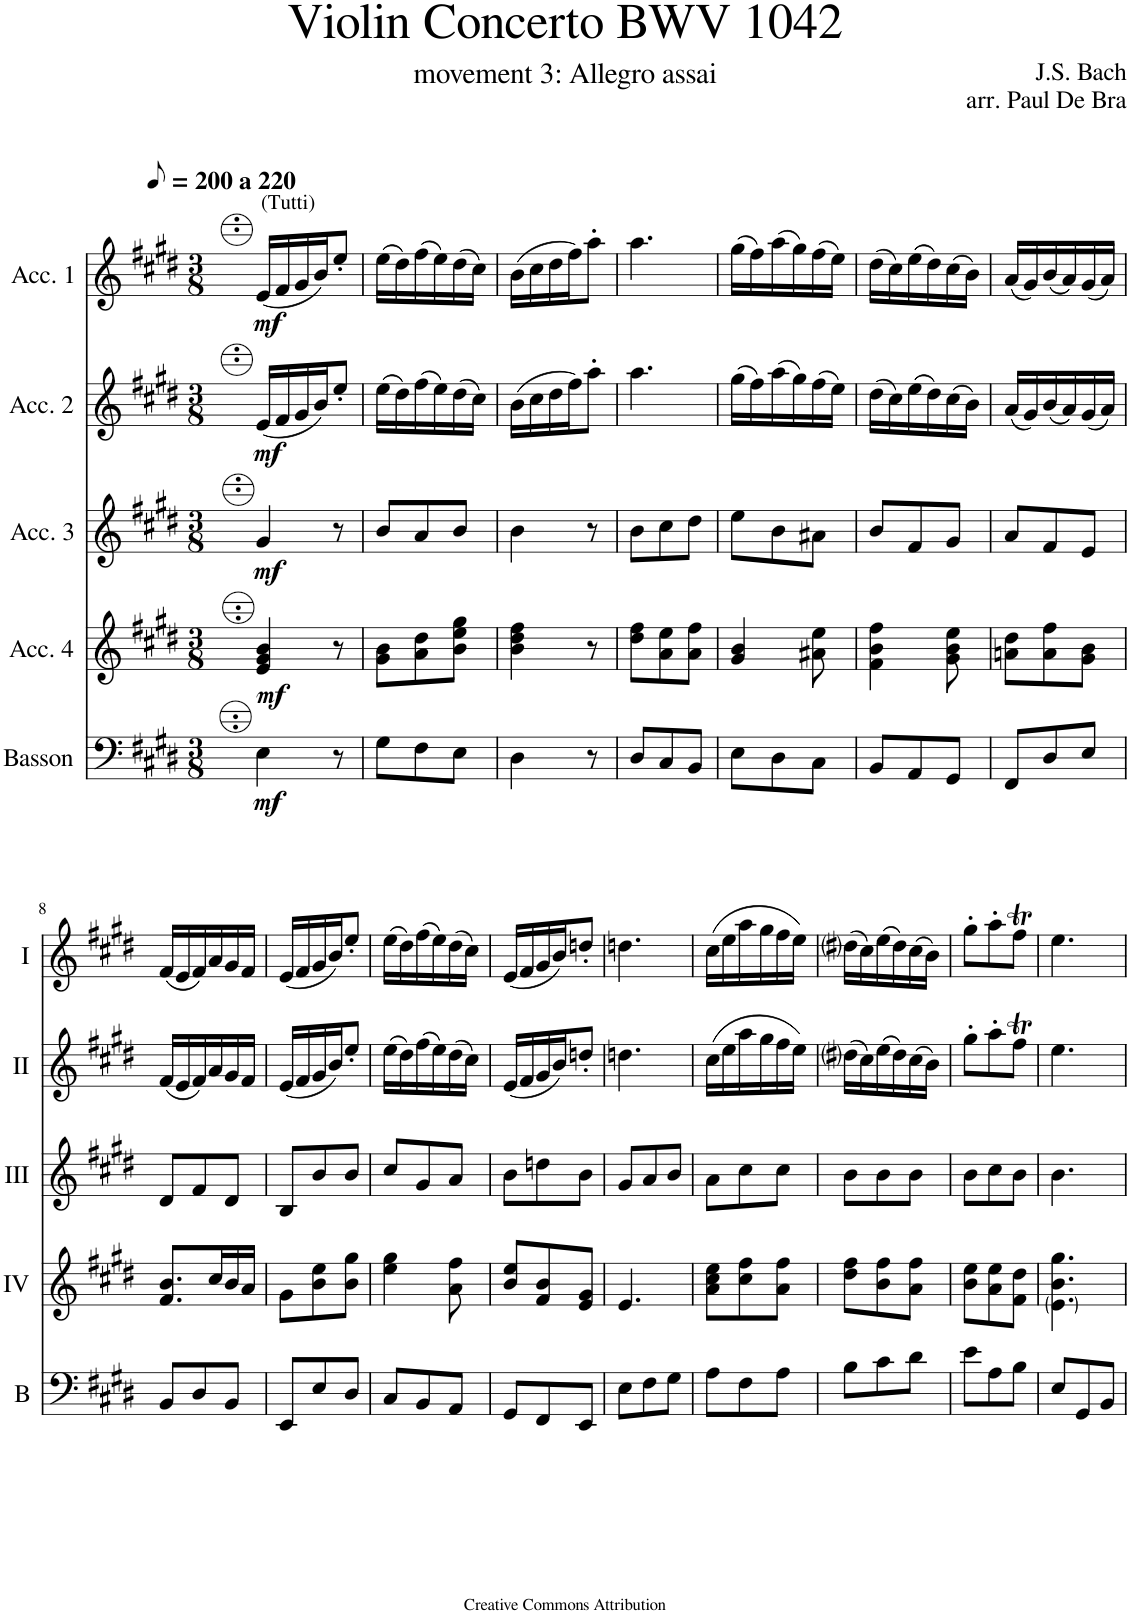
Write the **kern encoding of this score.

**kern	**dynam	**kern	**dynam	**kern	**dynam	**kern	**dynam	**kern	**dynam
*part5	*part5	*part4	*part4	*part3	*part3	*part2	*part2	*part1	*part1
*staff5	*staff5	*staff4	*staff4	*staff3	*staff3	*staff2	*staff2	*staff1	*staff1
*I"Basson	*	*I"Acc. 4	*	*I"Acc. 3	*	*I"Acc. 2	*	*I"Acc. 1	*
*I'B	*	*	*	*	*	*	*	*	*
*clefF4	*	*clefG2	*	*clefG2	*	*clefG2	*	*clefG2	*
*Trd7c12	*	*Trd7c12	*	*	*	*	*	*	*
*k[f#c#g#d#]	*	*k[f#c#g#d#]	*	*k[f#c#g#d#]	*	*k[f#c#g#d#]	*	*k[f#c#g#d#]	*
*M3/8	*	*M3/8	*	*M3/8	*	*M3/8	*	*M3/8	*
*MM100	*	*MM100	*	*MM100	*	*MM100	*	*MM100	*
=1	=1	=1	=1	=1	=1	=1	=1	=1	=1
!	!	!	!	!	!	!	!	!LO:TX:a:B:t=a 220	!
!	!	!	!	!	!	!	!	!LO:TX:a:t=(Tutti)	!
!	!LO:DY:b	!	!LO:DY:b	!	!LO:DY:b	!	!LO:DY:b	!	!LO:DY:b
4E\	mf	4e/ 4g#/ 4b/	mf	4g#/	mf	(16e/LL	mf	(16e/LL	mf
.	.	.	.	.	.	16f#/	.	16f#/	.
.	.	.	.	.	.	16g#/	.	16g#/	.
.	.	.	.	.	.	16b/J)	.	16b/J)	.
8r	.	8r	.	8r	.	8ee'/J	.	8ee'/J	.
=2	=2	=2	=2	=2	=2	=2	=2	=2	=2
8G#\L	.	8g#\ 8b\L	.	8b/L	.	(16ee\LL	.	(16ee\LL	.
.	.	.	.	.	.	16dd#\)	.	16dd#\)	.
8F#\	.	8a\ 8dd#\	.	8a/	.	(16ff#\	.	(16ff#\	.
.	.	.	.	.	.	16ee\)	.	16ee\)	.
8E\J	.	8b\ 8ee\ 8gg#\J	.	8b/J	.	(16dd#\	.	(16dd#\	.
.	.	.	.	.	.	16cc#\JJ)	.	16cc#\JJ)	.
=3	=3	=3	=3	=3	=3	=3	=3	=3	=3
4D#\	.	4b\ 4dd#\ 4ff#\	.	4b\	.	(16b\LL	.	(16b\LL	.
.	.	.	.	.	.	16cc#\	.	16cc#\	.
.	.	.	.	.	.	16dd#\	.	16dd#\	.
.	.	.	.	.	.	16ff#\J)	.	16ff#\J)	.
8r	.	8r	.	8r	.	8aa'\J	.	8aa'\J	.
=4	=4	=4	=4	=4	=4	=4	=4	=4	=4
8D#/L	.	8dd#\ 8ff#\L	.	8b\L	.	4.aa\	.	4.aa\	.
8C#/	.	8a\ 8ee\	.	8cc#\	.	.	.	.	.
8BB/J	.	8a\ 8ff#\J	.	8dd#\J	.	.	.	.	.
=5	=5	=5	=5	=5	=5	=5	=5	=5	=5
8E\L	.	4g#/ 4b/	.	8ee\L	.	(16gg#\LL	.	(16gg#\LL	.
.	.	.	.	.	.	16ff#\)	.	16ff#\)	.
8D#\	.	.	.	8b\	.	(16aa\	.	(16aa\	.
.	.	.	.	.	.	16gg#\)	.	16gg#\)	.
8C#\J	.	8a#X\ 8ee\	.	8a#X\J	.	(16ff#\	.	(16ff#\	.
.	.	.	.	.	.	16ee\JJ)	.	16ee\JJ)	.
=6	=6	=6	=6	=6	=6	=6	=6	=6	=6
8BB/L	.	4f#\ 4b\ 4ff#\	.	8b/L	.	(16dd#\LL	.	(16dd#\LL	.
.	.	.	.	.	.	16cc#\)	.	16cc#\)	.
8AA/	.	.	.	8f#/	.	(16ee\	.	(16ee\	.
.	.	.	.	.	.	16dd#\)	.	16dd#\)	.
8GG#/J	.	8g#\ 8b\ 8ee\	.	8g#/J	.	(16cc#\	.	(16cc#\	.
.	.	.	.	.	.	16b\JJ)	.	16b\JJ)	.
=7	=7	=7	=7	=7	=7	=7	=7	=7	=7
8FF#/L	.	8an\ 8dd#\L	.	8a/L	.	(16a/LL	.	(16a/LL	.
.	.	.	.	.	.	16g#/)	.	16g#/)	.
8D#/	.	8a\ 8ff#\	.	8f#/	.	(16b/	.	(16b/	.
.	.	.	.	.	.	16a/)	.	16a/)	.
8E/J	.	8g#\ 8b\J	.	8e/J	.	(16g#/	.	(16g#/	.
.	.	.	.	.	.	16a/JJ)	.	16a/JJ)	.
!!LO:LB:g=z
=8	=8	=8	=8	=8	=8	=8	=8	=8	=8
8BB/L	.	8.f#/ 8.b/L	.	8d#/L	.	(16f#/LL	.	(16f#/LL	.
.	.	.	.	.	.	16e/	.	16e/	.
8D#/	.	.	.	8f#/	.	16f#/)	.	16f#/)	.
.	.	16cc#/L	.	.	.	16a/	.	16a/	.
8BB/J	.	16b/	.	8d#/J	.	16g#/	.	16g#/	.
.	.	16a/JJ	.	.	.	16f#/JJ	.	16f#/JJ	.
=9	=9	=9	=9	=9	=9	=9	=9	=9	=9
8EE/L	.	8g#\L	.	8B/L	.	(16e/LL	.	(16e/LL	.
.	.	.	.	.	.	16f#/	.	16f#/	.
8E/	.	8b\ 8ee\	.	8b/	.	16g#/	.	16g#/	.
.	.	.	.	.	.	16b/J)	.	16b/J)	.
8D#/J	.	8b\ 8gg#\J	.	8b/J	.	8ee'/J	.	8ee'/J	.
=10	=10	=10	=10	=10	=10	=10	=10	=10	=10
8C#/L	.	4ee\ 4gg#\	.	8cc#/L	.	(16ee\LL	.	(16ee\LL	.
.	.	.	.	.	.	16dd#\)	.	16dd#\)	.
8BB/	.	.	.	8g#/	.	(16ff#\	.	(16ff#\	.
.	.	.	.	.	.	16ee\)	.	16ee\)	.
8AA/J	.	8a\ 8ff#\	.	8a/J	.	(16dd#\	.	(16dd#\	.
.	.	.	.	.	.	16cc#\JJ)	.	16cc#\JJ)	.
=11	=11	=11	=11	=11	=11	=11	=11	=11	=11
8GG#/L	.	8b/ 8ee/L	.	8b\L	.	(16e/LL	.	(16e/LL	.
.	.	.	.	.	.	16f#/	.	16f#/	.
8FF#/	.	8f#/ 8b/	.	8ddn\	.	16g#/	.	16g#/	.
.	.	.	.	.	.	16b/J)	.	16b/J)	.
8EE/J	.	8e/ 8g#/J	.	8b\J	.	8ddn'/J	.	8ddn'/J	.
=12	=12	=12	=12	=12	=12	=12	=12	=12	=12
8E\L	.	4.e/	.	8g#/L	.	4.ddn\	.	4.ddn\	.
8F#\	.	.	.	8a/	.	.	.	.	.
8G#\J	.	.	.	8b/J	.	.	.	.	.
=13	=13	=13	=13	=13	=13	=13	=13	=13	=13
8A\L	.	8a\ 8cc#\ 8ee\L	.	8a\L	.	(16cc#\LL	.	(16cc#\LL	.
.	.	.	.	.	.	16ee\	.	16ee\	.
8F#\	.	8cc#\ 8ff#\	.	8cc#\	.	16aa\	.	16aa\	.
.	.	.	.	.	.	16gg#\	.	16gg#\	.
8A\J	.	8a\ 8ff#\J	.	8cc#\J	.	16ff#\	.	16ff#\	.
.	.	.	.	.	.	16ee\JJ)	.	16ee\JJ)	.
=14	=14	=14	=14	=14	=14	=14	=14	=14	=14
8B\L	.	8dd#\ 8ff#\L	.	8b\L	.	(16dd#i\LL	.	(16dd#i\LL	.
.	.	.	.	.	.	16cc#\)	.	16cc#\)	.
8c#\	.	8b\ 8ff#\	.	8b\	.	(16ee\	.	(16ee\	.
.	.	.	.	.	.	16dd#\)	.	16dd#\)	.
8d#\J	.	8a\ 8ff#\J	.	8b\J	.	(16cc#\	.	(16cc#\	.
.	.	.	.	.	.	16b\JJ)	.	16b\JJ)	.
=15	=15	=15	=15	=15	=15	=15	=15	=15	=15
8e\L	.	8b\ 8ee\L	.	8b\L	.	8gg#'\L	.	8gg#'\L	.
8A\	.	8a\ 8ee\	.	8cc#\	.	8aa'\	.	8aa'\	.
8B\J	.	8f#\ 8dd#\J	.	8b\J	.	8ff#T\J	.	8ff#T\J	.
=16	=16	=16	=16	=16	=16	=16	=16	=16	=16
8E/L	.	4.e\ 4.b\ 4.gg#\	.	4.b\	.	4.ee\	.	4.ee\	.
8GG#/	.	.	.	.	.	.	.	.	.
8BB/J	.	.	.	.	.	.	.	.	.
=	=	=	=	=	=	=	=	=	=
*-	*-	*-	*-	*-	*-	*-	*-	*-	*-
